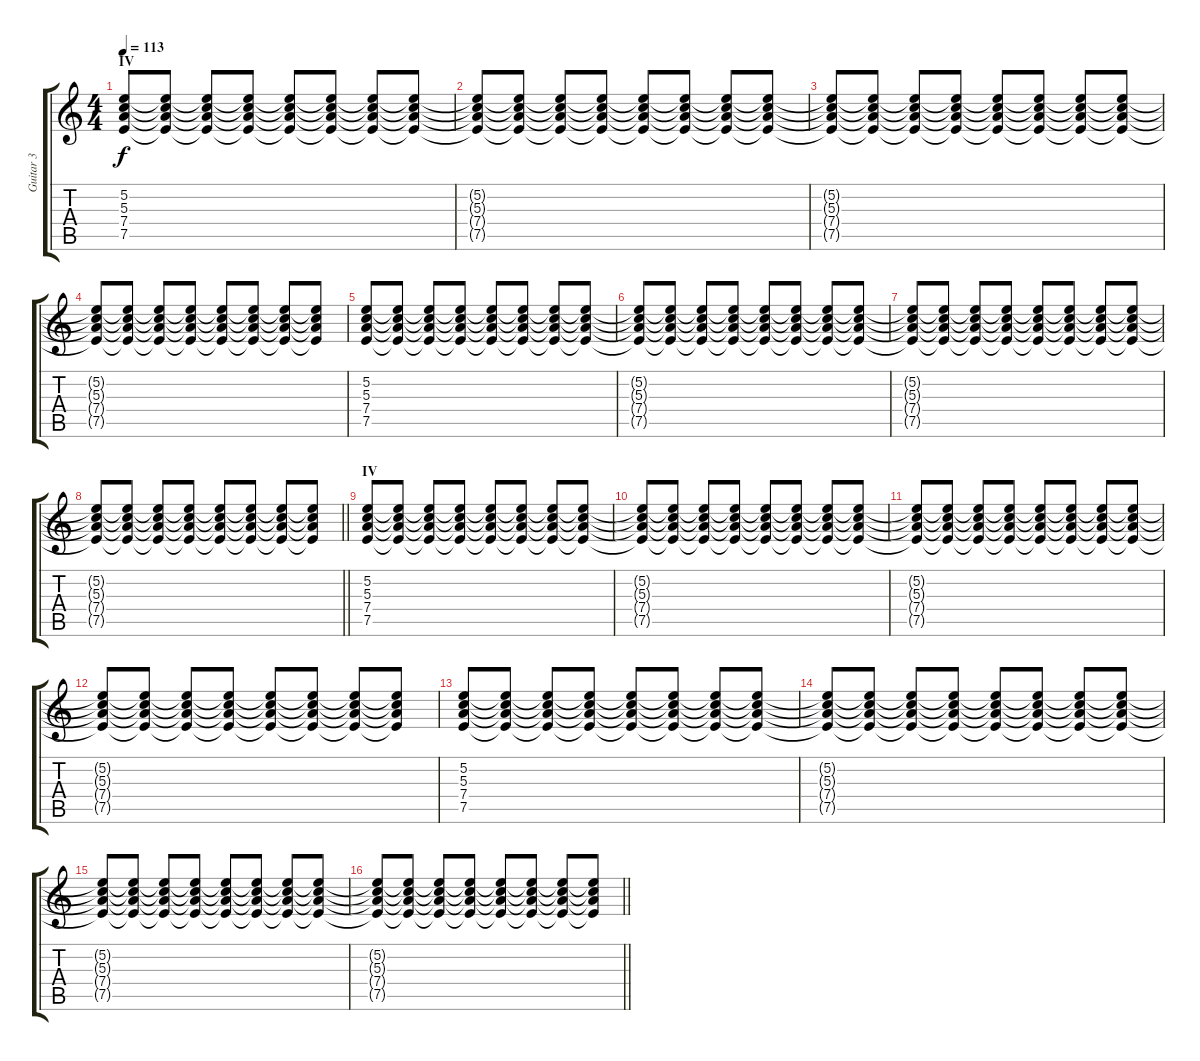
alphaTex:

\track ("Guitar 3" "Guitar 3") {instrument distortionguitar}
\staff {score tabs}
\tuning (E4 B3 G3 D3 A2 E2) {hide}
\ts (4 4)
\section ("" "IV")
\tempo 113
\clef g2
\ks c
(5.2 5.3 7.4 7.5).8{dy f} (5.2{t} 5.3{t} 7.4{t} 7.5{t}).8 (5.2{t} 5.3{t} 7.4{t} 7.5{t}).8 (5.2{t} 5.3{t} 7.4{t} 7.5{t}).8 (5.2{t} 5.3{t} 7.4{t} 7.5{t}).8 (5.2{t} 5.3{t} 7.4{t} 7.5{t}).8 (5.2{t} 5.3{t} 7.4{t} 7.5{t}).8 (5.2{t} 5.3{t} 7.4{t} 7.5{t}).8 |
(5.2{t} 5.3{t} 7.4{t} 7.5{t}).8 (5.2{t} 5.3{t} 7.4{t} 7.5{t}).8 (5.2{t} 5.3{t} 7.4{t} 7.5{t}).8 (5.2{t} 5.3{t} 7.4{t} 7.5{t}).8 (5.2{t} 5.3{t} 7.4{t} 7.5{t}).8 (5.2{t} 5.3{t} 7.4{t} 7.5{t}).8 (5.2{t} 5.3{t} 7.4{t} 7.5{t}).8 (5.2{t} 5.3{t} 7.4{t} 7.5{t}).8 |
(5.2{t} 5.3{t} 7.4{t} 7.5{t}).8{volume 12} (5.2{t} 5.3{t} 7.4{t} 7.5{t}).8 (5.2{t} 5.3{t} 7.4{t} 7.5{t}).8 (5.2{t} 5.3{t} 7.4{t} 7.5{t}).8 (5.2{t} 5.3{t} 7.4{t} 7.5{t}).8 (5.2{t} 5.3{t} 7.4{t} 7.5{t}).8 (5.2{t} 5.3{t} 7.4{t} 7.5{t}).8 (5.2{t} 5.3{t} 7.4{t} 7.5{t}).8 |
(5.2{t} 5.3{t} 7.4{t} 7.5{t}).8 (5.2{t} 5.3{t} 7.4{t} 7.5{t}).8 (5.2{t} 5.3{t} 7.4{t} 7.5{t}).8 (5.2{t} 5.3{t} 7.4{t} 7.5{t}).8 (5.2{t} 5.3{t} 7.4{t} 7.5{t}).8 (5.2{t} 5.3{t} 7.4{t} 7.5{t}).8 (5.2{t} 5.3{t} 7.4{t} 7.5{t}).8 (5.2{t} 5.3{t} 7.4{t} 7.5{t}).8 |
(5.2 5.3 7.4 7.5).8 (5.2{t} 5.3{t} 7.4{t} 7.5{t}).8 (5.2{t} 5.3{t} 7.4{t} 7.5{t}).8 (5.2{t} 5.3{t} 7.4{t} 7.5{t}).8 (5.2{t} 5.3{t} 7.4{t} 7.5{t}).8 (5.2{t} 5.3{t} 7.4{t} 7.5{t}).8 (5.2{t} 5.3{t} 7.4{t} 7.5{t}).8 (5.2{t} 5.3{t} 7.4{t} 7.5{t}).8 |
(5.2{t} 5.3{t} 7.4{t} 7.5{t}).8 (5.2{t} 5.3{t} 7.4{t} 7.5{t}).8 (5.2{t} 5.3{t} 7.4{t} 7.5{t}).8 (5.2{t} 5.3{t} 7.4{t} 7.5{t}).8 (5.2{t} 5.3{t} 7.4{t} 7.5{t}).8 (5.2{t} 5.3{t} 7.4{t} 7.5{t}).8 (5.2{t} 5.3{t} 7.4{t} 7.5{t}).8 (5.2{t} 5.3{t} 7.4{t} 7.5{t}).8 |
(5.2{t} 5.3{t} 7.4{t} 7.5{t}).8 (5.2{t} 5.3{t} 7.4{t} 7.5{t}).8 (5.2{t} 5.3{t} 7.4{t} 7.5{t}).8 (5.2{t} 5.3{t} 7.4{t} 7.5{t}).8 (5.2{t} 5.3{t} 7.4{t} 7.5{t}).8 (5.2{t} 5.3{t} 7.4{t} 7.5{t}).8 (5.2{t} 5.3{t} 7.4{t} 7.5{t}).8 (5.2{t} 5.3{t} 7.4{t} 7.5{t}).8 |
\barLineRight lightlight
(5.2{t} 5.3{t} 7.4{t} 7.5{t}).8 (5.2{t} 5.3{t} 7.4{t} 7.5{t}).8 (5.2{t} 5.3{t} 7.4{t} 7.5{t}).8 (5.2{t} 5.3{t} 7.4{t} 7.5{t}).8 (5.2{t} 5.3{t} 7.4{t} 7.5{t}).8 (5.2{t} 5.3{t} 7.4{t} 7.5{t}).8 (5.2{t} 5.3{t} 7.4{t} 7.5{t}).8 (5.2{t} 5.3{t} 7.4{t} 7.5{t}).8 |
\section ("" "IV")
(5.2 5.3 7.4 7.5).8 (5.2{t} 5.3{t} 7.4{t} 7.5{t}).8 (5.2{t} 5.3{t} 7.4{t} 7.5{t}).8 (5.2{t} 5.3{t} 7.4{t} 7.5{t}).8 (5.2{t} 5.3{t} 7.4{t} 7.5{t}).8 (5.2{t} 5.3{t} 7.4{t} 7.5{t}).8 (5.2{t} 5.3{t} 7.4{t} 7.5{t}).8 (5.2{t} 5.3{t} 7.4{t} 7.5{t}).8 |
(5.2{t} 5.3{t} 7.4{t} 7.5{t}).8 (5.2{t} 5.3{t} 7.4{t} 7.5{t}).8 (5.2{t} 5.3{t} 7.4{t} 7.5{t}).8 (5.2{t} 5.3{t} 7.4{t} 7.5{t}).8 (5.2{t} 5.3{t} 7.4{t} 7.5{t}).8 (5.2{t} 5.3{t} 7.4{t} 7.5{t}).8 (5.2{t} 5.3{t} 7.4{t} 7.5{t}).8 (5.2{t} 5.3{t} 7.4{t} 7.5{t}).8 |
(5.2{t} 5.3{t} 7.4{t} 7.5{t}).8 (5.2{t} 5.3{t} 7.4{t} 7.5{t}).8 (5.2{t} 5.3{t} 7.4{t} 7.5{t}).8 (5.2{t} 5.3{t} 7.4{t} 7.5{t}).8 (5.2{t} 5.3{t} 7.4{t} 7.5{t}).8 (5.2{t} 5.3{t} 7.4{t} 7.5{t}).8 (5.2{t} 5.3{t} 7.4{t} 7.5{t}).8 (5.2{t} 5.3{t} 7.4{t} 7.5{t}).8 |
(5.2{t} 5.3{t} 7.4{t} 7.5{t}).8 (5.2{t} 5.3{t} 7.4{t} 7.5{t}).8 (5.2{t} 5.3{t} 7.4{t} 7.5{t}).8 (5.2{t} 5.3{t} 7.4{t} 7.5{t}).8 (5.2{t} 5.3{t} 7.4{t} 7.5{t}).8 (5.2{t} 5.3{t} 7.4{t} 7.5{t}).8 (5.2{t} 5.3{t} 7.4{t} 7.5{t}).8 (5.2{t} 5.3{t} 7.4{t} 7.5{t}).8 |
(5.2 5.3 7.4 7.5).8 (5.2{t} 5.3{t} 7.4{t} 7.5{t}).8 (5.2{t} 5.3{t} 7.4{t} 7.5{t}).8 (5.2{t} 5.3{t} 7.4{t} 7.5{t}).8 (5.2{t} 5.3{t} 7.4{t} 7.5{t}).8 (5.2{t} 5.3{t} 7.4{t} 7.5{t}).8 (5.2{t} 5.3{t} 7.4{t} 7.5{t}).8 (5.2{t} 5.3{t} 7.4{t} 7.5{t}).8 |
(5.2{t} 5.3{t} 7.4{t} 7.5{t}).8 (5.2{t} 5.3{t} 7.4{t} 7.5{t}).8 (5.2{t} 5.3{t} 7.4{t} 7.5{t}).8 (5.2{t} 5.3{t} 7.4{t} 7.5{t}).8 (5.2{t} 5.3{t} 7.4{t} 7.5{t}).8 (5.2{t} 5.3{t} 7.4{t} 7.5{t}).8 (5.2{t} 5.3{t} 7.4{t} 7.5{t}).8 (5.2{t} 5.3{t} 7.4{t} 7.5{t}).8 |
(5.2{t} 5.3{t} 7.4{t} 7.5{t}).8 (5.2{t} 5.3{t} 7.4{t} 7.5{t}).8 (5.2{t} 5.3{t} 7.4{t} 7.5{t}).8 (5.2{t} 5.3{t} 7.4{t} 7.5{t}).8 (5.2{t} 5.3{t} 7.4{t} 7.5{t}).8 (5.2{t} 5.3{t} 7.4{t} 7.5{t}).8 (5.2{t} 5.3{t} 7.4{t} 7.5{t}).8 (5.2{t} 5.3{t} 7.4{t} 7.5{t}).8 |
\barLineRight lightlight
(5.2{t} 5.3{t} 7.4{t} 7.5{t}).8 (5.2{t} 5.3{t} 7.4{t} 7.5{t}).8 (5.2{t} 5.3{t} 7.4{t} 7.5{t}).8 (5.2{t} 5.3{t} 7.4{t} 7.5{t}).8 (5.2{t} 5.3{t} 7.4{t} 7.5{t}).8 (5.2{t} 5.3{t} 7.4{t} 7.5{t}).8 (5.2{t} 5.3{t} 7.4{t} 7.5{t}).8 (5.2{t} 5.3{t} 7.4{t} 7.5{t}).8
